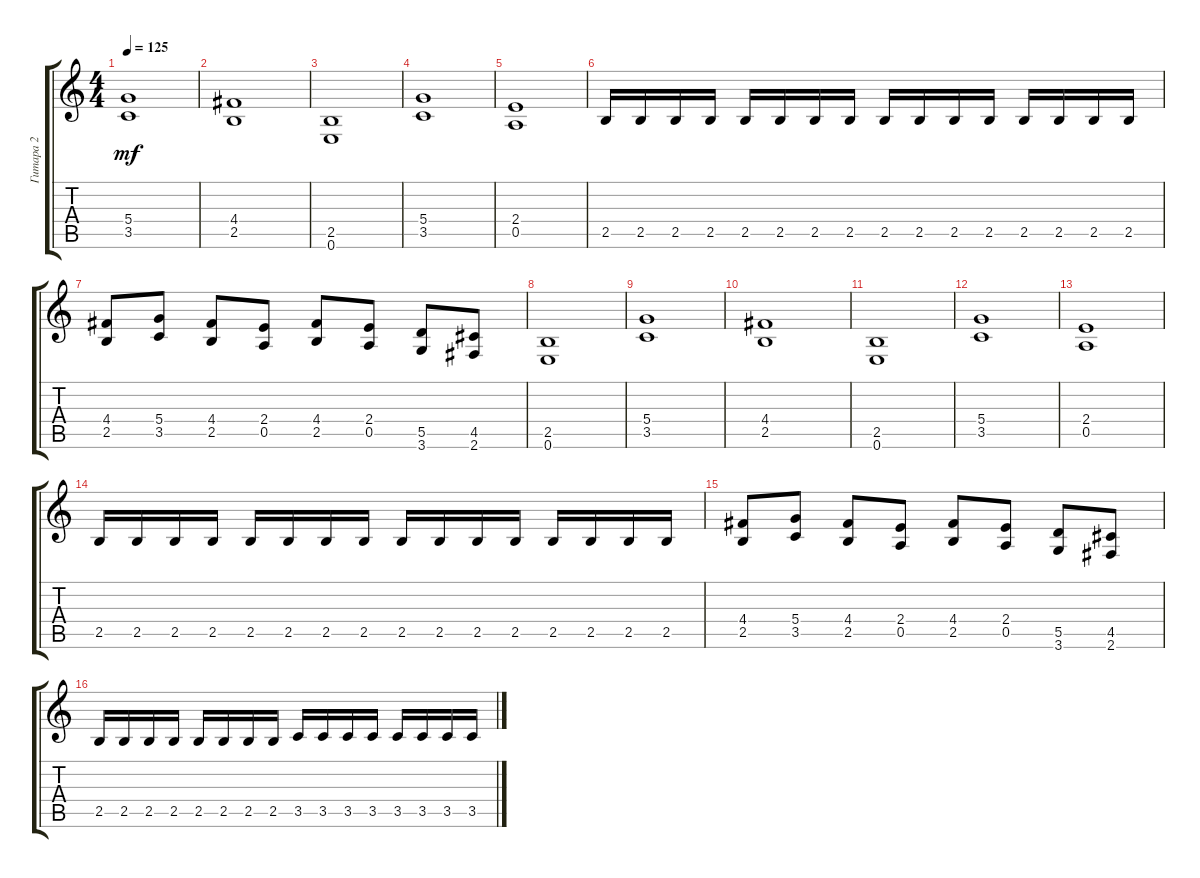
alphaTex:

\track ("Гитара 2" "Гитара 2") {instrument distortionguitar}
\staff {score tabs}
\tuning (E4 B3 G3 D3 A2 E2) {hide}
\ts (4 4)
\tempo 125
\clef g2
\ks c
(5.4 3.5).1{dy mf} |
(4.4 2.5).1 |
(2.5 0.6).1 |
(5.4 3.5).1 |
(2.4 0.5).1 |
2.5.16 2.5.16 2.5.16 2.5.16 2.5.16 2.5.16 2.5.16 2.5.16 2.5.16 2.5.16 2.5.16 2.5.16 2.5.16 2.5.16 2.5.16 2.5.16 |
(4.4 2.5).8 (5.4 3.5).8 (4.4 2.5).8 (2.4 0.5).8 (4.4 2.5).8 (2.4 0.5).8 (5.5 3.6).8 (4.5 2.6).8 |
(2.5 0.6).1 |
(5.4 3.5).1 |
(4.4 2.5).1 |
(2.5 0.6).1 |
(5.4 3.5).1 |
(2.4 0.5).1 |
2.5.16 2.5.16 2.5.16 2.5.16 2.5.16 2.5.16 2.5.16 2.5.16 2.5.16 2.5.16 2.5.16 2.5.16 2.5.16 2.5.16 2.5.16 2.5.16 |
(4.4 2.5).8 (5.4 3.5).8 (4.4 2.5).8 (2.4 0.5).8 (4.4 2.5).8 (2.4 0.5).8 (5.5 3.6).8 (4.5 2.6).8 |
2.5.16 2.5.16 2.5.16 2.5.16 2.5.16 2.5.16 2.5.16 2.5.16 3.5.16 3.5.16 3.5.16 3.5.16 3.5.16 3.5.16 3.5.16 3.5.16
